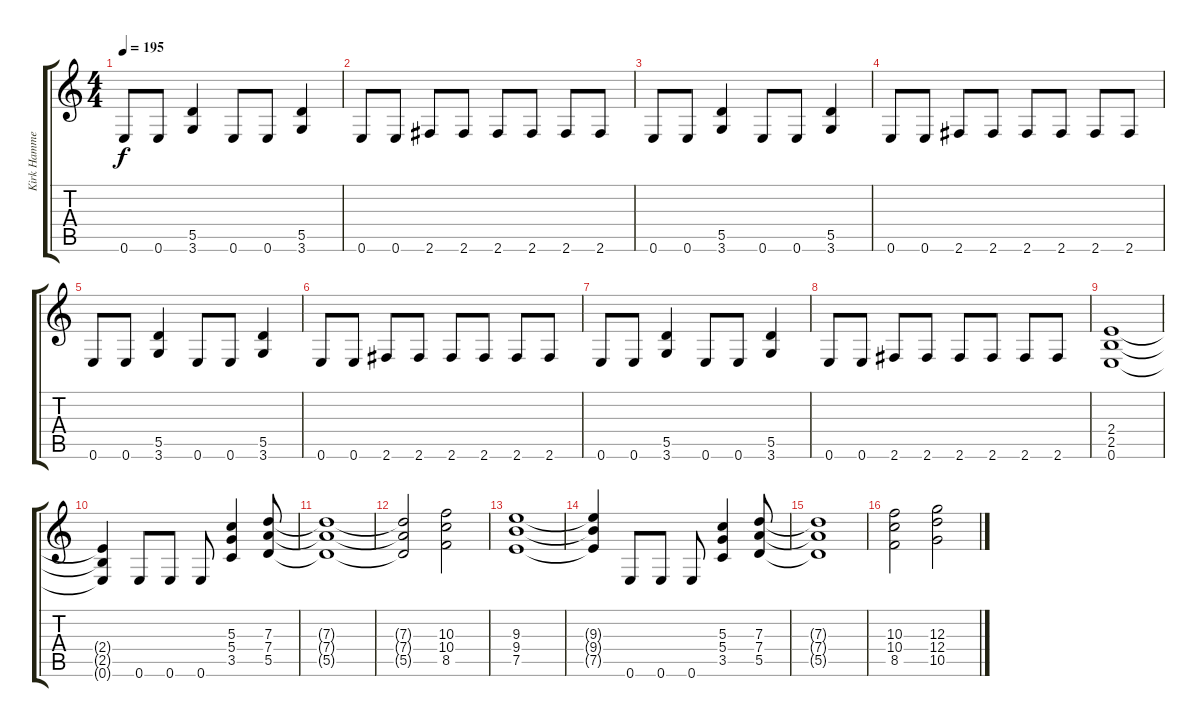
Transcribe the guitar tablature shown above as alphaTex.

\track ("Kirk Hammet (Guitar)" "Kirk Hamme") {instrument distortionguitar}
\staff {score tabs}
\tuning (E4 B3 G3 D3 A2 E2) {hide}
\ts (4 4)
\tempo 195
\clef g2
\ks c
0.6.8{dy f} 0.6.8 (5.5 3.6).4 0.6.8 0.6.8 (5.5 3.6).4 |
0.6.8 0.6.8 2.6.8 2.6.8 2.6.8 2.6.8 2.6.8 2.6.8 |
0.6.8 0.6.8 (5.5 3.6).4 0.6.8 0.6.8 (5.5 3.6).4 |
0.6.8 0.6.8 2.6.8 2.6.8 2.6.8 2.6.8 2.6.8 2.6.8 |
0.6.8 0.6.8 (5.5 3.6).4 0.6.8 0.6.8 (5.5 3.6).4 |
0.6.8 0.6.8 2.6.8 2.6.8 2.6.8 2.6.8 2.6.8 2.6.8 |
0.6.8 0.6.8 (5.5 3.6).4 0.6.8 0.6.8 (5.5 3.6).4 |
0.6.8 0.6.8 2.6.8 2.6.8 2.6.8 2.6.8 2.6.8 2.6.8 |
(2.4 2.5 0.6).1 |
(2.4{t} 2.5{t} 0.6{t}).4 0.6.8 0.6.8 0.6.8 (5.3 5.4 3.5).4 (7.3 7.4 5.5).8 |
(7.3{t} 7.4{t} 5.5{t}).1 |
(7.3{t} 7.4{t} 5.5{t}).2 (10.3 10.4 8.5).2 |
(9.3 9.4 7.5).1 |
(9.3{t} 9.4{t} 7.5{t}).4 0.6.8 0.6.8 0.6.8 (5.3 5.4 3.5).4 (7.3 7.4 5.5).8 |
(7.3{t} 7.4{t} 5.5{t}).1 |
(10.3 10.4 8.5).2 (12.3 12.4 10.5).2
